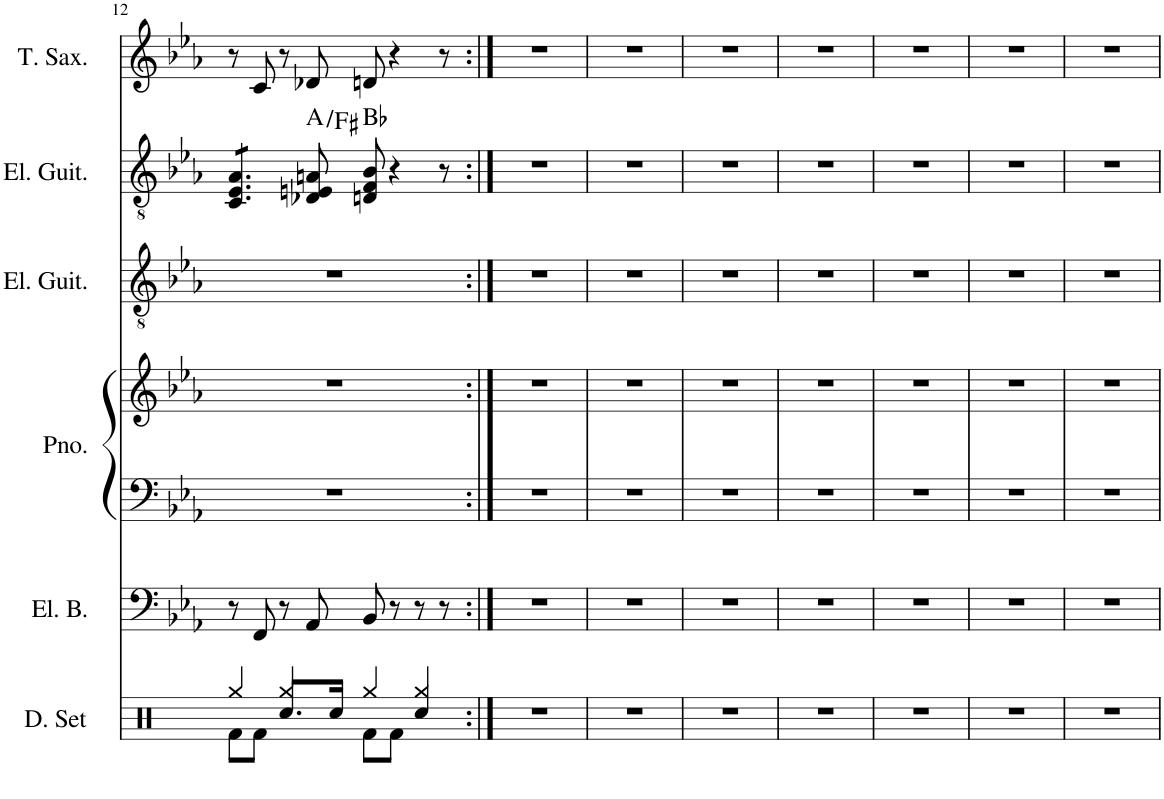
**kern	**kern	**kern	**kern	**kern	**kern	**harte	**kern
*part6	*part5	*part4	*part4	*part3	*part2	*part2	*part1
*staff7	*staff6	*staff5	*staff4	*staff3	*staff2	*	*staff1
*I"Drumset	*I"Electric Bass	*I"Piano	*	*I"Electric Guitar	*I"Electric Guitar	*	*I"Tenor Saxophone
*I'D. Set	*I'El. B.	*I'Pno.	*	*I'El. Guit.	*I'El. Guit.	*	*I'T. Sax.
!!LO:PB:g=z
*clefX	*clefF4	*clefF4	*clefG2	*clefGv2	*clefGv2	*	*clefG2
*	*Trd7c12	*	*	*	*	*	*Trd7c12
*k[]	*k[b-e-a-]	*k[b-e-a-]	*k[b-e-a-]	*k[b-e-a-]	*k[b-e-a-]	*	*k[b-e-a-]
*M4/4	*M4/4	*M4/4	*M4/4	*M4/4	*M4/4	*	*M4/4
=12	=12	=12	=12	=12	=12	=12	=12
*^	*	*	*	*	*	*	*
*	*	*	*	*	*	*tremolo	*	*
8Rf\L	4Rgg/	8r	1r	1r	1r	8C/ 8E-/ 8A-/L	.	8r
8Rf\J	.	8FF/	.	.	.	8C/ 8E-/ 8A-/	.	8c/
8.Rcc/L	4Rgg/	8r	.	.	.	8C/ 8E-/ 8A-/J	.	8r
*	*	*	*	*	*	*Xtremolo	*	*
.	.	8AA-/	.	.	.	8D-X/ 8En/ 8An/	A:maj/6	8d-X/
16Rcc/Jk	.	.	.	.	.	.	.	.
8Rf\L	4Rgg/	8BB-/	.	.	.	8Dn/ 8F/ 8B-/	Bb:maj	8dn/
8Rf\J	.	8r	.	.	.	4r	.	4r
4Rcc/	4Rgg/	8r	.	.	.	.	.	.
.	.	8r	.	.	.	8r	.	8r
*v	*v	*	*	*	*	*	*	*
=13:|!	=13:|!	=13:|!	=13:|!	=13:|!	=13:|!	=13:|!	=13:|!
1r	1r	1r	1r	1r	1r	.	1r
=14	=14	=14	=14	=14	=14	=14	=14
1r	1r	1r	1r	1r	1r	.	1r
=15	=15	=15	=15	=15	=15	=15	=15
1r	1r	1r	1r	1r	1r	.	1r
=16	=16	=16	=16	=16	=16	=16	=16
1r	1r	1r	1r	1r	1r	.	1r
=17	=17	=17	=17	=17	=17	=17	=17
1r	1r	1r	1r	1r	1r	.	1r
=18	=18	=18	=18	=18	=18	=18	=18
1r	1r	1r	1r	1r	1r	.	1r
=19	=19	=19	=19	=19	=19	=19	=19
1r	1r	1r	1r	1r	1r	.	1r
=	=	=	=	=	=	=	=
*-	*-	*-	*-	*-	*-	*-	*-
